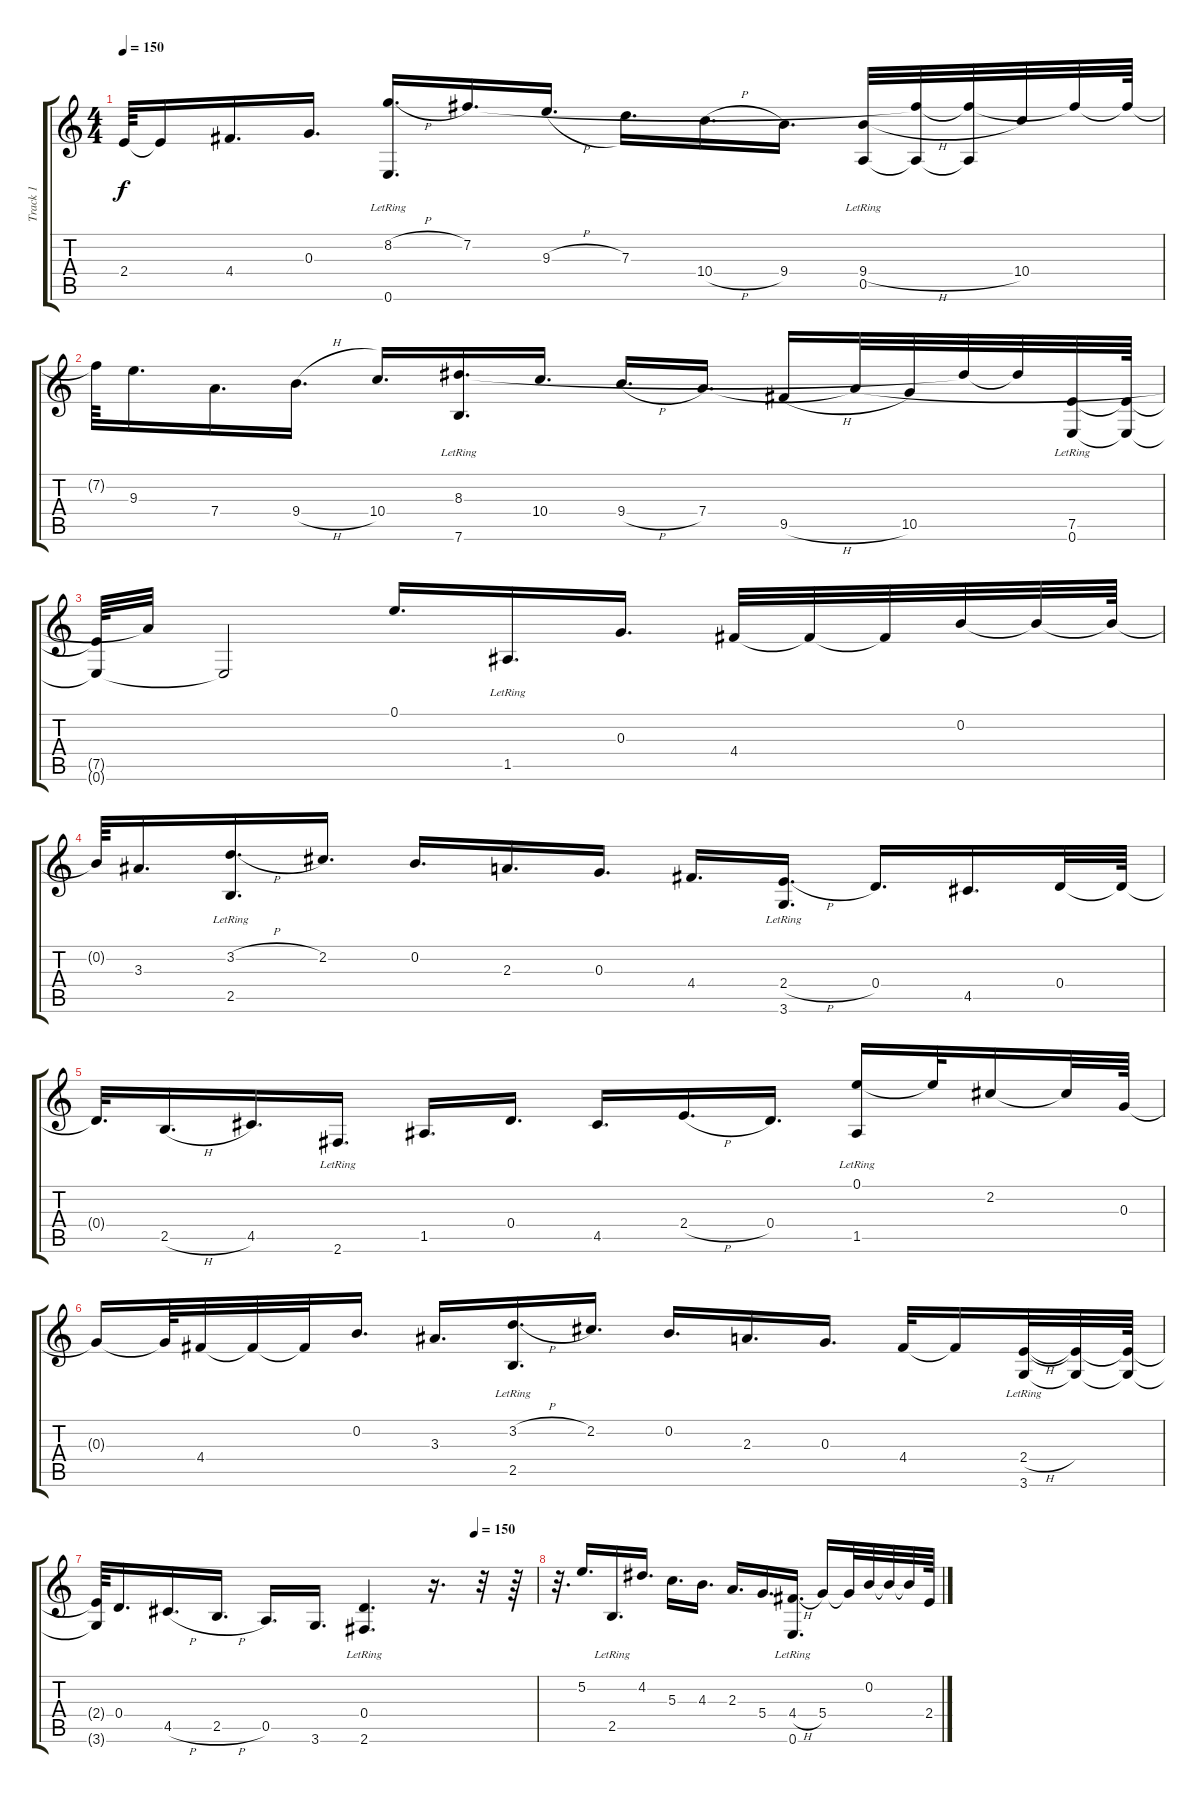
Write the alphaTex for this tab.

\track ("Track 1" "Track 1") {instrument acousticguitarsteel}
\staff {score tabs}
\tuning (E4 B3 G3 D3 A2 E2) {hide}
\ts (4 4)
\tempo 150
\clef g2
\ks c
2.4{t}.64{dy f} 2.4{t}.16 4.4.16{d} 0.3.16{d} (8.2{h} 0.6{lr}).16{d} 7.2.16{d} 9.3{h}.16{d} 7.3.16{d} 10.4{h}.16{d} 9.4.16{d} (9.4{h} 0.5{lr}).32 (7.2{t} 0.5{t}).32 (7.2{t} 0.5{t}).32 10.4.32 7.2{t}.32 7.2{t}.64 |
7.2{t}.64 9.3.16{d} 7.4.16{d} 9.4{h}.16{d} 10.4.16{d} (8.3 7.6{lr}).16{d} 10.4.16{d} 9.4{h}.16{d} 7.4.16{d} 9.5{h}.16 7.4{t}.32 10.5.32 8.3{t}.32 8.3{t}.32 (7.5 0.6{lr}).32 (7.5{t} 0.6{t}).64 |
(7.5{t} 0.6{t}).64 7.4{t}.32 0.6{t}.2 0.1.16{d} 1.5{lr}.16{d} 0.3.16{d} 4.4.32 4.4{t}.32 4.4{t}.32 0.2.32 0.2{t}.32 0.2{t}.64 |
0.2{t}.64 3.3.16{d} (3.2{h} 2.5{lr}).16{d} 2.2.16{d} 0.2.16{d} 2.3.16{d} 0.3.16{d} 4.4.16{d} (2.4{h} 3.6{lr}).16{d} 0.4.16{d} 4.5.16{d} 0.4.32 0.4{t}.64 |
0.4{t}.32{d} 2.5{h}.16{d} 4.5.16{d} 2.6{lr}.16{d} 1.5.16{d} 0.4.16{d} 4.5.16{d} 2.4{h}.16{d} 0.4.16{d} (0.1 1.5{lr}).16 0.1{t}.32 2.2.16 2.2{t}.32 0.3.64 |
0.3{t}.16 0.3{t}.64 4.4.32 4.4{t}.32 4.4{t}.32 0.2.16{d} 3.3.16{d} (3.2{h} 2.5{lr}).16{d} 2.2.16{d} 0.2.16{d} 2.3.16{d} 0.3.16{d} 4.4.32 4.4{t}.16 (2.4{h} 3.6{lr}).32 (2.4{t} 3.6{t}).32 (2.4{t} 3.6{t}).64 |
\tempo (150 0.859375)
(2.4{t} 3.6{t}).64 0.4.16{d} 4.5{h}.16{d} 2.5{h}.16{d} 0.5.16{d} 3.6.16{d} (0.4 2.6{lr}).4{d} r.16{d} r.32 r.64 |
r.32{d} 5.2.16{d} 2.5{lr}.16{d} 4.2.16{d} 5.3.16{d} 4.3.16{d} 2.3.16{d} 5.4.16{d} (4.4{h} 0.6{lr}).16{d} 5.4.16 5.4{t}.32 0.2.32 0.2{t}.32 0.2{t}.32 2.4.64
